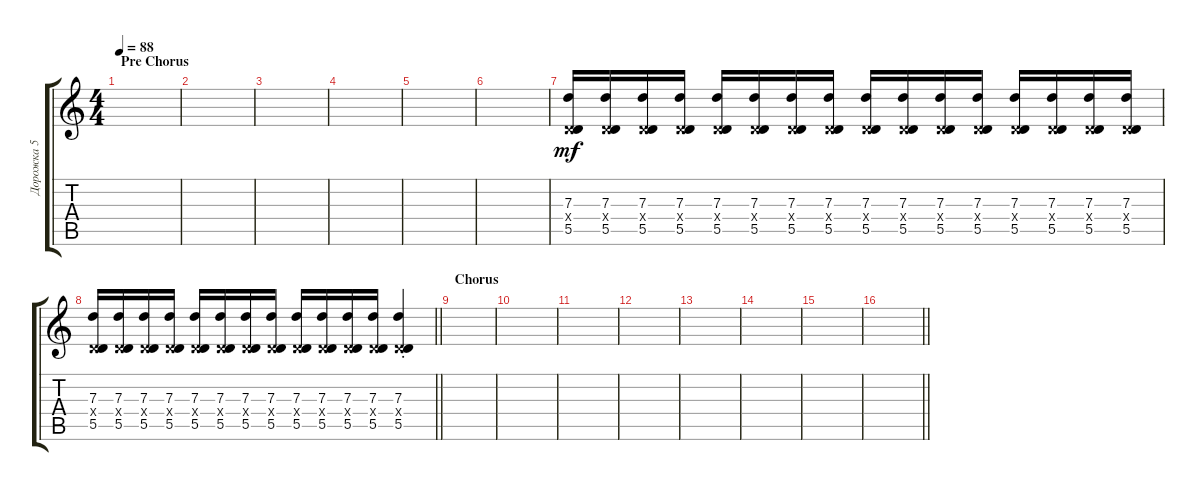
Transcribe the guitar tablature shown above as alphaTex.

\track ("Дорожка 5" "Дорожка 5") {instrument distortionguitar}
\staff {score tabs}
\tuning (E4 B3 G3 D3 A2 D2) {hide}
\ts (4 4)
\section ("" "Pre Chorus")
\tempo 88
\clef g2
\ks c
|
|
|
|
|
|
(7.3 0.4{x} 5.5).16{dy mf instrument distortionguitar} (7.3 0.4{x} 5.5).16 (7.3 0.4{x} 5.5).16 (7.3 0.4{x} 5.5).16 (7.3 0.4{x} 5.5).16 (7.3 0.4{x} 5.5).16 (7.3 0.4{x} 5.5).16 (7.3 0.4{x} 5.5).16 (7.3 0.4{x} 5.5).16 (7.3 0.4{x} 5.5).16 (7.3 0.4{x} 5.5).16 (7.3 0.4{x} 5.5).16 (7.3 0.4{x} 5.5).16 (7.3 0.4{x} 5.5).16 (7.3 0.4{x} 5.5).16 (7.3 0.4{x} 5.5).16 |
\barLineRight lightlight
(7.3 0.4{x} 5.5).16 (7.3 0.4{x} 5.5).16 (7.3 0.4{x} 5.5).16 (7.3 0.4{x} 5.5).16 (7.3 0.4{x} 5.5).16 (7.3 0.4{x} 5.5).16 (7.3 0.4{x} 5.5).16 (7.3 0.4{x} 5.5).16 (7.3 0.4{x} 5.5).16 (7.3 0.4{x} 5.5).16 (7.3 0.4{x} 5.5).16 (7.3 0.4{x} 5.5).16 (7.3{st} 0.4{x} 5.5{st}).4 |
\section ("" "Chorus")
|
|
|
|
|
|
|
\barLineRight lightlight
